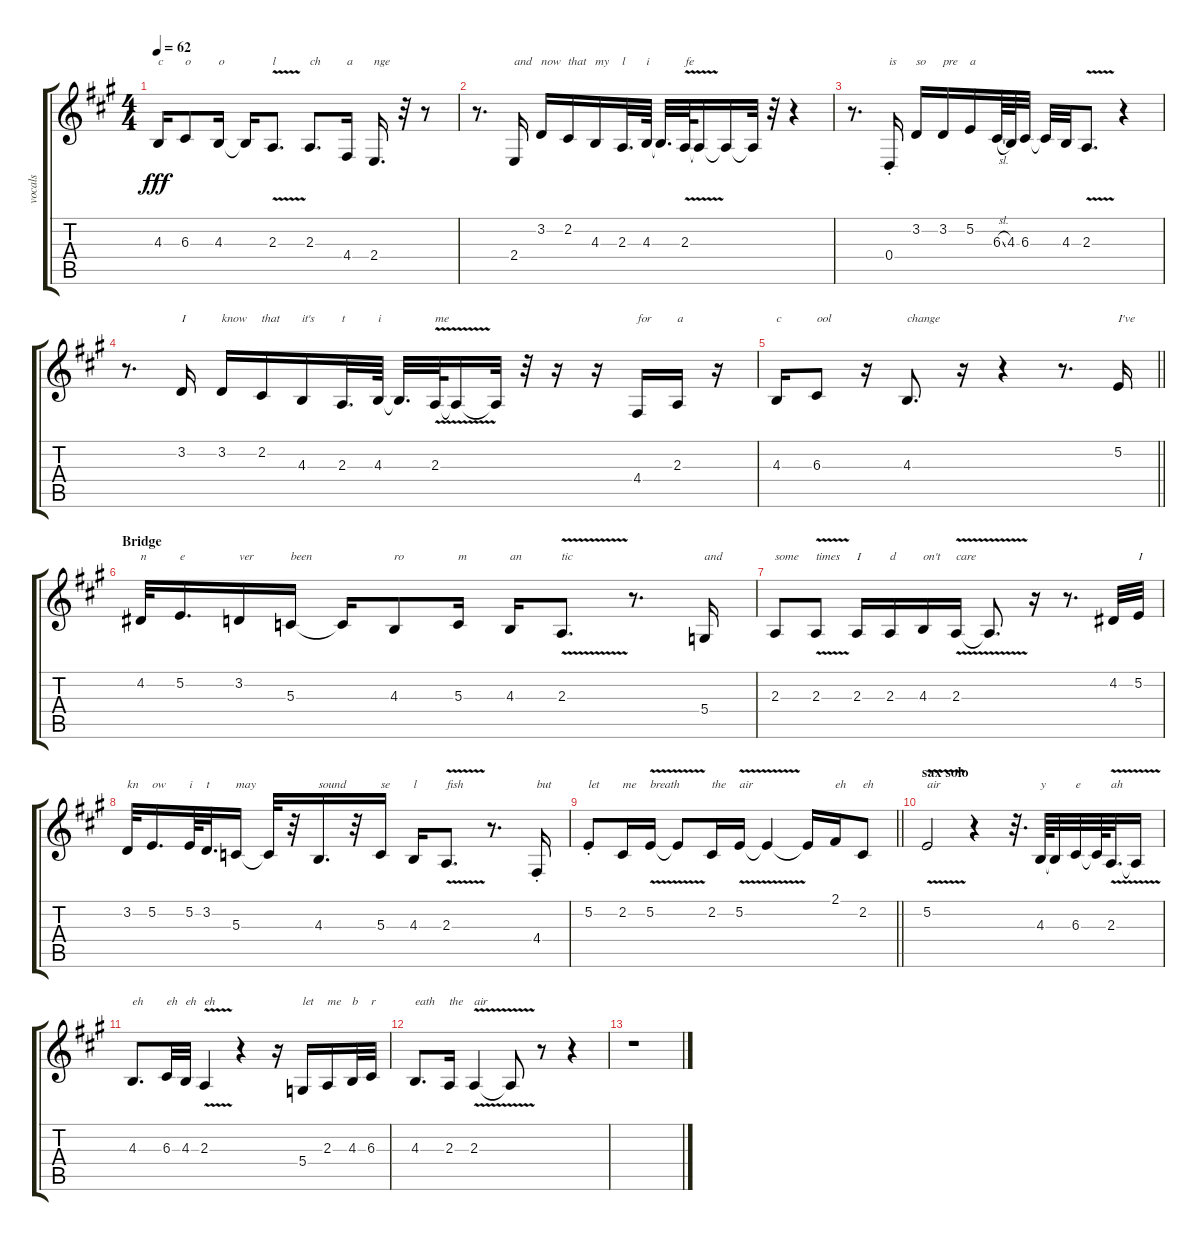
\track ("vocals" "vocals") {instrument synthvoice}
\staff {score tabs}
\tuning (E4 B3 G3 D3 A2 E2) {hide}
\ts (4 4)
\tempo 62
\clef g2
\ks a
4.3.16{txt "c" dy fff} 6.3.8{txt "o"} 4.3.16{txt "o"} 4.3{t}.16 2.3{v}.8{d txt "l"} 2.3.8{d txt "ch"} 4.4.16{txt "a"} 2.4.16{d txt "nge"} r.32 r.8 |
r.8{d} 2.4.16{txt "and"} 3.2.16{txt "now"} 2.2.16{txt "that"} 4.3.16{txt "my"} 2.3.32{d txt "l"} 4.3.64{txt "i"} 4.3{t}.32{d} 2.3{v}.64{txt "fe"} 2.3{t}.16 2.3{t}.16 2.3{t}.32 r.32 r.4 |
r.8{d} 0.4{st}.16{txt "is"} 3.2.16{txt "so"} 3.2.16{txt "pre"} 5.2.16{txt "a"} 6.3{sl}.64 4.3.64 6.3.32 6.3{t}.32 4.3.32 2.3{v}.8{d} r.4 |
r.8{d} 3.2.16{txt "I"} 3.2.16{txt "know"} 2.2.16{txt "that"} 4.3.16{txt "it's"} 2.3.32{d txt "t"} 4.3.64{txt "i"} 4.3{t}.32{d} 2.3{v}.64{txt "me"} 2.3{t}.16 2.3{t}.32 r.32 r.16 r.16 4.4.16{txt "for"} 2.3.16{txt "a"} r.16 |
\barLineRight lightlight
4.3.16{txt "c"} 6.3.8{txt "ool"} r.16 4.3.8{d txt "change"} r.16 r.4 r.8{d} 5.2.16{txt "I've"} |
\section ("" "Bridge")
4.2.32{txt "n"} 5.2.16{d txt "e"} 3.2.16{txt "ver"} 5.3.16{txt "been"} 5.3{t}.16 4.3.8{txt "ro"} 5.3.16{txt "m"} 4.3.16{txt "an"} 2.3{v}.8{d txt "tic"} r.8{d} 5.4.16{txt "and"} |
2.3.8{txt "some"} 2.3{v}.8{txt "times"} 2.3.16{txt "I"} 2.3.16{txt "d"} 4.3.16{txt "on't"} 2.3{v}.16{txt "care"} 2.3{t}.8{d} r.16 r.8{d} 4.2.32 5.2.32{txt "I"} |
3.2.32{txt "kn"} 5.2.16{d txt "ow"} 5.2.64{txt "i"} 3.2.32{d txt "t"} 5.3.16{txt "may"} 5.3{t}.32 r.32 4.3.16{d txt "sound"} r.32 5.3.16{txt "se"} 4.3.16{txt "l"} 2.3{v}.8{d txt "fish"} r.8{d} 4.4{st}.16{txt "but"} |
\barLineRight lightlight
5.2{st}.8{txt "let"} 2.2.16{txt "me"} 5.2{v}.16{txt "breath"} 5.2{t}.8 2.2.16{txt "the"} 5.2{v}.16{txt "air"} 5.2{t}.4 5.2{t}.16 2.1.16{txt "eh"} 2.2.8{txt "eh"} |
\section ("" "sax solo")
5.2{v}.2{txt "air"} r.4 r.32{d} 4.3.64{txt "y"} 4.3{t}.32 6.3.32{txt "e"} 6.3{t}.64 2.3{v}.32{d txt "ah"} 2.3{t}.16 |
4.3.8{d txt "eh"} 6.3.32{txt "eh"} 4.3.32{txt "eh"} 2.3{v}.4{txt "eh"} r.4 r.16 5.4.16{txt "let"} 2.3.16{txt "me"} 4.3.32{txt "b"} 6.3.32{txt "r"} |
4.3.8{d txt "eath"} 2.3.16{txt "the"} 2.3{v}.4{txt "air"} 2.3{t}.8 r.8 r.4 |
r.1
